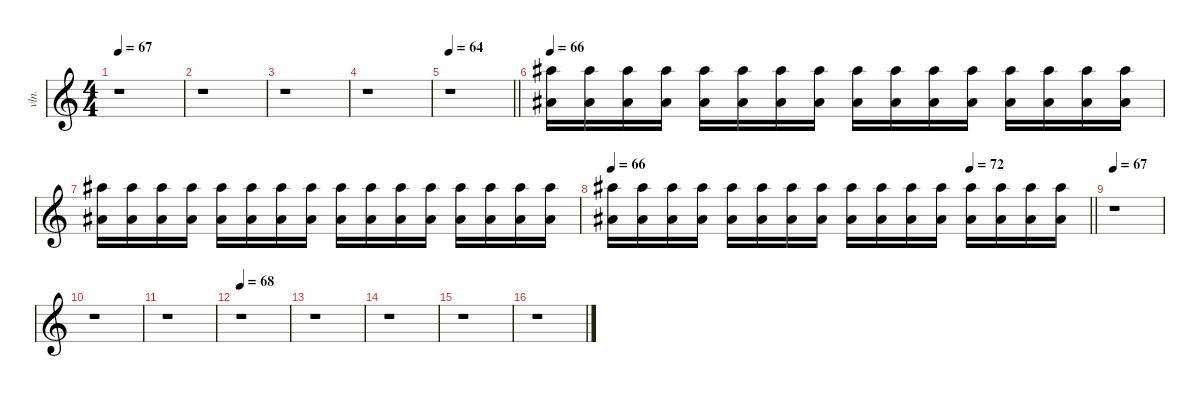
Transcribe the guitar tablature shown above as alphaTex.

\defaultSystemsLayout 4
\hideDynamics
\bracketExtendMode groupsimilarinstruments
\otherSystemsTrackNameOrientation horizontal
\track ("Keys" "vln.") {defaultSystemsLayout 8 instrument stringensemble1}
\staff {score}
\tuning (E4 B3 G3 D3 A2 E2)
\ts (4 4)
\tempo 67
\clef g2
\ks c
r.1{dy ppp beam Down} |
r.1{beam Down} |
r.1{beam Down} |
r.1{beam Down} |
\tempo 64
\barLineRight lightlight
r.1{beam Down} |
\tempo 66
(18.1{acc #} 20.4{acc #}).16{instrument overdrivenguitar beam Down} (18.1{acc #} 20.4{acc #}).16{beam Down} (18.1{acc #} 20.4{acc #}).16{beam Down} (18.1{acc #} 20.4{acc #}).16{beam Down} (18.1{acc #} 20.4{acc #}).16{dy pp beam Down} (18.1{acc #} 20.4{acc #}).16{beam Down} (18.1{acc #} 20.4{acc #}).16{beam Down} (18.1{acc #} 20.4{acc #}).16{beam Down} (18.1{acc #} 20.4{acc #}).16{dy p beam Down} (18.1{acc #} 20.4{acc #}).16{beam Down} (18.1{acc #} 20.4{acc #}).16{beam Down} (18.1{acc #} 20.4{acc #}).16{beam Down} (18.1{acc #} 20.4{acc #}).16{dy mp beam Down} (18.1{acc #} 20.4{acc #}).16{beam Down} (18.1{acc #} 20.4{acc #}).16{beam Down} (18.1{acc #} 20.4{acc #}).16{beam Down} |
(18.1{acc #} 20.4{acc #}).16{beam Down} (18.1{acc #} 20.4{acc #}).16{beam Down} (18.1{acc #} 20.4{acc #}).16{beam Down} (18.1{acc #} 20.4{acc #}).16{beam Down} (18.1{acc #} 20.4{acc #}).16{beam Down} (18.1{acc #} 20.4{acc #}).16{beam Down} (18.1{acc #} 20.4{acc #}).16{beam Down} (18.1{acc #} 20.4{acc #}).16{beam Down} (18.1{acc #} 20.4{acc #}).16{beam Down} (18.1{acc #} 20.4{acc #}).16{beam Down} (18.1{acc #} 20.4{acc #}).16{beam Down} (18.1{acc #} 20.4{acc #}).16{beam Down} (18.1{acc #} 20.4{acc #}).16{dy mf beam Down} (18.1{acc #} 20.4{acc #}).16{beam Down} (18.1{acc #} 20.4{acc #}).16{beam Down} (18.1{acc #} 20.4{acc #}).16{beam Down} |
\tempo 66
\tempo (72 0.75)
\barLineRight lightlight
(18.1{acc #} 20.4{acc #}).16{beam Down} (18.1{acc #} 20.4{acc #}).16{beam Down} (18.1{acc #} 20.4{acc #}).16{beam Down} (18.1{acc #} 20.4{acc #}).16{beam Down} (18.1{acc #} 20.4{acc #}).16{beam Down} (18.1{acc #} 20.4{acc #}).16{beam Down} (18.1{acc #} 20.4{acc #}).16{beam Down} (18.1{acc #} 20.4{acc #}).16{beam Down} (18.1{acc #} 20.4{acc #}).16{beam Down} (18.1{acc #} 20.4{acc #}).16{dy f beam Down} (18.1{acc #} 20.4{acc #}).16{beam Down} (18.1{acc #} 20.4{acc #}).16{beam Down} (18.1{acc #} 20.4{acc #}).16{beam Down} (18.1{acc #} 20.4{acc #}).16{beam Down} (18.1{acc #} 20.4{acc #}).16{beam Down} (18.1{acc #} 20.4{acc #}).16{beam Down} |
\tempo 67
r.1{instrument stringensemble1 beam Down} |
r.1{beam Down} |
r.1{beam Down} |
\tempo 68
r.1{beam Down} |
r.1{beam Down} |
r.1{beam Down} |
r.1{beam Down} |
r.1{beam Down}
